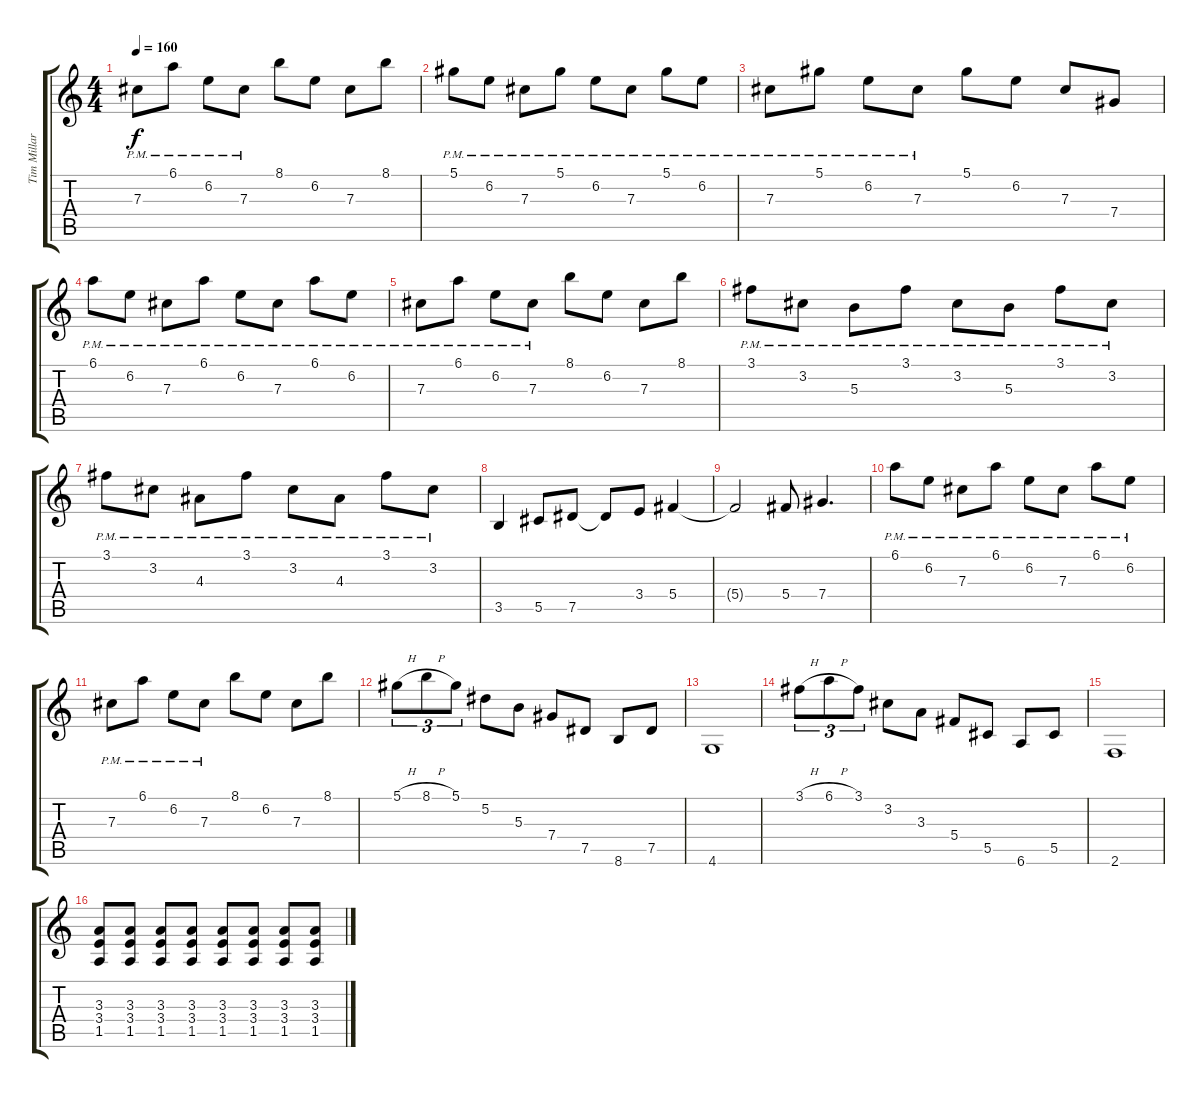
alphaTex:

\track ("Tim Millar" "Tim Millar") {instrument distortionguitar}
\staff {score tabs}
\tuning (Eb4 Bb3 Gb3 Db3 Ab2 Eb2) {hide}
\ts (4 4)
\tempo 160
\clef g2
\ks c
7.3{pm}.8{dy f} 6.1{pm}.8 6.2{pm}.8 7.3{pm}.8 8.1.8 6.2.8 7.3.8 8.1.8 |
5.1{pm}.8 6.2{pm}.8 7.3{pm}.8 5.1{pm}.8 6.2{pm}.8 7.3{pm}.8 5.1{pm}.8 6.2{pm}.8 |
7.3{pm}.8 5.1{pm}.8 6.2{pm}.8 7.3{pm}.8 5.1.8 6.2.8 7.3.8 7.4.8 |
6.1{pm}.8 6.2{pm}.8 7.3{pm}.8 6.1{pm}.8 6.2{pm}.8 7.3{pm}.8 6.1{pm}.8 6.2{pm}.8 |
7.3{pm}.8 6.1{pm}.8 6.2{pm}.8 7.3{pm}.8 8.1.8 6.2.8 7.3.8 8.1.8 |
3.1{pm}.8 3.2{pm}.8 5.3{pm}.8 3.1{pm}.8 3.2{pm}.8 5.3{pm}.8 3.1{pm}.8 3.2{pm}.8 |
3.1{pm}.8 3.2{pm}.8 4.3{pm}.8 3.1{pm}.8 3.2{pm}.8 4.3{pm}.8 3.1{pm}.8 3.2{pm}.8 |
3.5.4 5.5.8 7.5.8 7.5{t}.8 3.4.8 5.4.4 |
5.4{t}.2 5.4.8 7.4.4{d} |
6.1{pm}.8 6.2{pm}.8 7.3{pm}.8 6.1{pm}.8 6.2{pm}.8 7.3{pm}.8 6.1{pm}.8 6.2{pm}.8 |
7.3{pm}.8 6.1{pm}.8 6.2{pm}.8 7.3{pm}.8 8.1.8 6.2.8 7.3.8 8.1.8 |
5.1{h}.8{tu (3 2)} 8.1{h}.8{tu (3 2)} 5.1.8{tu (3 2)} 5.2.8 5.3.8 7.4.8 7.5.8 8.6.8 7.5.8 |
4.6.1 |
3.1{h}.8{tu (3 2)} 6.1{h}.8{tu (3 2)} 3.1.8{tu (3 2)} 3.2.8 3.3.8 5.4.8 5.5.8 6.6.8 5.5.8 |
2.6.1 |
(3.3 3.4 1.5).8 (3.3 3.4 1.5).8 (3.3 3.4 1.5).8 (3.3 3.4 1.5).8 (3.3 3.4 1.5).8 (3.3 3.4 1.5).8 (3.3 3.4 1.5).8 (3.3 3.4 1.5).8
